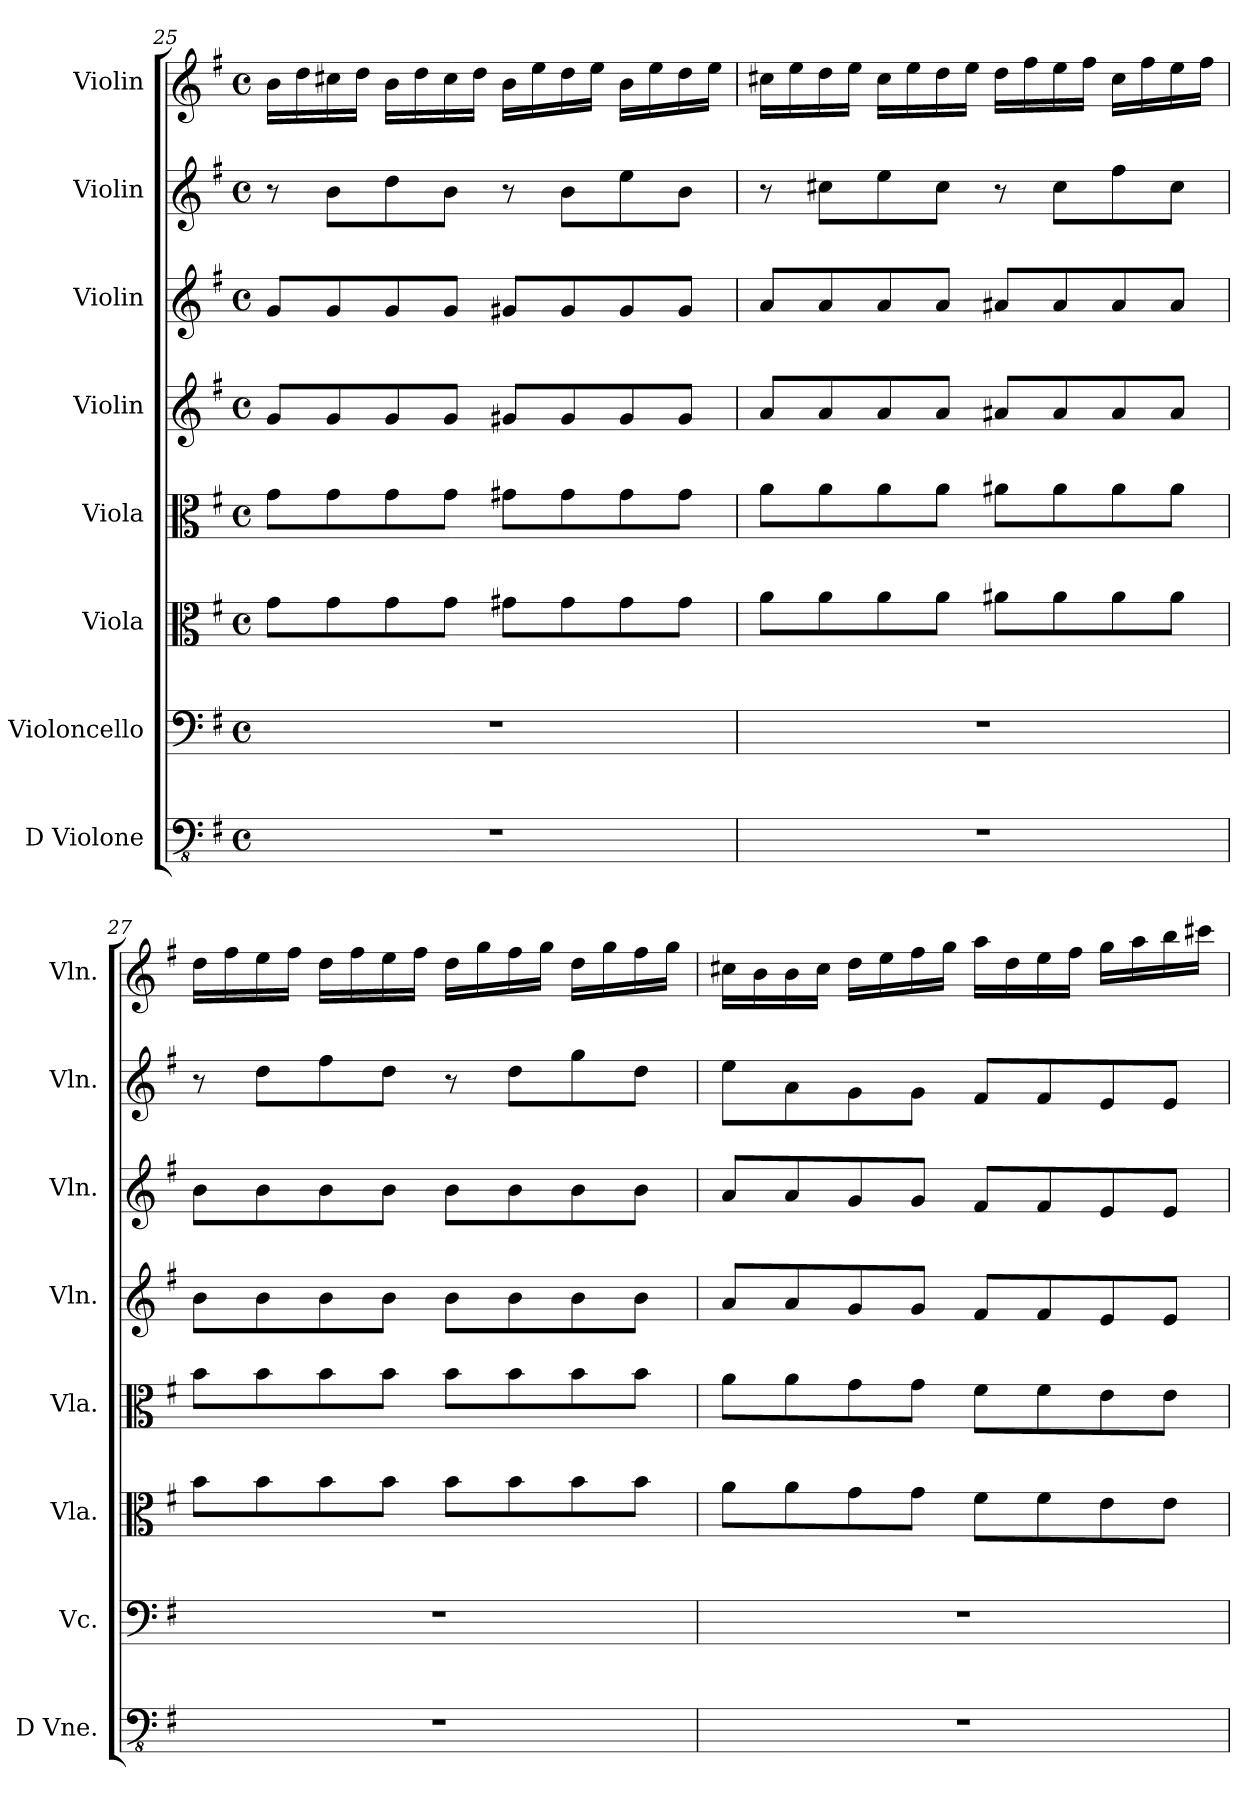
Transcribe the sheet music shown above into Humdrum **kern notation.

**kern	**kern	**kern	**kern	**kern	**kern	**kern	**kern
*part8	*part7	*part6	*part5	*part4	*part3	*part2	*part1
*staff8	*staff7	*staff6	*staff5	*staff4	*staff3	*staff2	*staff1
*I"D Violone	*I"Violoncello	*I"Viola	*I"Viola	*I"Violin	*I"Violin	*I"Violin	*I"Violin
*I'D Vne.	*I'Vc.	*I'Vla.	*I'Vla.	*I'Vln.	*I'Vln.	*I'Vln.	*I'Vln.
*clefFv4	*clefF4	*clefC3	*clefC3	*clefG2	*clefG2	*clefG2	*clefG2
*ITrd7c12	*	*	*	*	*	*	*
*k[f#]	*k[f#]	*k[f#]	*k[f#]	*k[f#]	*k[f#]	*k[f#]	*k[f#]
*M4/4	*M4/4	*M4/4	*M4/4	*M4/4	*M4/4	*M4/4	*M4/4
*met(c)	*met(c)	*met(c)	*met(c)	*met(c)	*met(c)	*met(c)	*met(c)
=25	=25	=25	=25	=25	=25	=25	=25
1r	1r	8g\L	8g\L	8g/L	8g/L	8r	16b\LL
.	.	.	.	.	.	.	16dd\
.	.	8g\	8g\	8g/	8g/	8b\L	16cc#X\
.	.	.	.	.	.	.	16dd\JJ
.	.	8g\	8g\	8g/	8g/	8dd\	16b\LL
.	.	.	.	.	.	.	16dd\
.	.	8g\J	8g\J	8g/J	8g/J	8b\J	16cc#\
.	.	.	.	.	.	.	16dd\JJ
.	.	8g#X\L	8g#X\L	8g#X/L	8g#X/L	8r	16b\LL
.	.	.	.	.	.	.	16ee\
.	.	8g#\	8g#\	8g#/	8g#/	8b\L	16dd\
.	.	.	.	.	.	.	16ee\JJ
.	.	8g#\	8g#\	8g#/	8g#/	8ee\	16b\LL
.	.	.	.	.	.	.	16ee\
.	.	8g#\J	8g#\J	8g#/J	8g#/J	8b\J	16dd\
.	.	.	.	.	.	.	16ee\JJ
!!LO:PB:g=z
=26	=26	=26	=26	=26	=26	=26	=26
1r	1r	8a\L	8a\L	8a/L	8a/L	8r	16cc#X\LL
.	.	.	.	.	.	.	16ee\
.	.	8a\	8a\	8a/	8a/	8cc#X\L	16dd\
.	.	.	.	.	.	.	16ee\JJ
.	.	8a\	8a\	8a/	8a/	8ee\	16cc#\LL
.	.	.	.	.	.	.	16ee\
.	.	8a\J	8a\J	8a/J	8a/J	8cc#\J	16dd\
.	.	.	.	.	.	.	16ee\JJ
.	.	8a#X\L	8a#X\L	8a#X/L	8a#X/L	8r	16dd\LL
.	.	.	.	.	.	.	16ff#\
.	.	8a#\	8a#\	8a#/	8a#/	8cc#\L	16ee\
.	.	.	.	.	.	.	16ff#\JJ
.	.	8a#\	8a#\	8a#/	8a#/	8ff#\	16cc#\LL
.	.	.	.	.	.	.	16ff#\
.	.	8a#\J	8a#\J	8a#/J	8a#/J	8cc#\J	16ee\
.	.	.	.	.	.	.	16ff#\JJ
=27	=27	=27	=27	=27	=27	=27	=27
1r	1r	8b\L	8b\L	8b\L	8b\L	8r	16dd\LL
.	.	.	.	.	.	.	16ff#\
.	.	8b\	8b\	8b\	8b\	8dd\L	16ee\
.	.	.	.	.	.	.	16ff#\JJ
.	.	8b\	8b\	8b\	8b\	8ff#\	16dd\LL
.	.	.	.	.	.	.	16ff#\
.	.	8b\J	8b\J	8b\J	8b\J	8dd\J	16ee\
.	.	.	.	.	.	.	16ff#\JJ
.	.	8b\L	8b\L	8b\L	8b\L	8r	16dd\LL
.	.	.	.	.	.	.	16gg\
.	.	8b\	8b\	8b\	8b\	8dd\L	16ff#\
.	.	.	.	.	.	.	16gg\JJ
.	.	8b\	8b\	8b\	8b\	8gg\	16dd\LL
.	.	.	.	.	.	.	16gg\
.	.	8b\J	8b\J	8b\J	8b\J	8dd\J	16ff#\
.	.	.	.	.	.	.	16gg\JJ
!!LO:PB:g=z
=28	=28	=28	=28	=28	=28	=28	=28
1r	1r	8a\L	8a\L	8a/L	8a/L	8ee\L	16cc#X\LL
.	.	.	.	.	.	.	16b\
.	.	8a\	8a\	8a/	8a/	8a\	16b\
.	.	.	.	.	.	.	16cc#\JJ
.	.	8g\	8g\	8g/	8g/	8g\	16dd\LL
.	.	.	.	.	.	.	16ee\
.	.	8g\J	8g\J	8g/J	8g/J	8g\J	16ff#\
.	.	.	.	.	.	.	16gg\JJ
.	.	8f#\L	8f#\L	8f#/L	8f#/L	8f#/L	16aa\LL
.	.	.	.	.	.	.	16dd\
.	.	8f#\	8f#\	8f#/	8f#/	8f#/	16ee\
.	.	.	.	.	.	.	16ff#\JJ
.	.	8e\	8e\	8e/	8e/	8e/	16gg\LL
.	.	.	.	.	.	.	16aa\
.	.	8e\J	8e\J	8e/J	8e/J	8e/J	16bb\
.	.	.	.	.	.	.	16ccc#X\JJ
=	=	=	=	=	=	=	=
*-	*-	*-	*-	*-	*-	*-	*-
